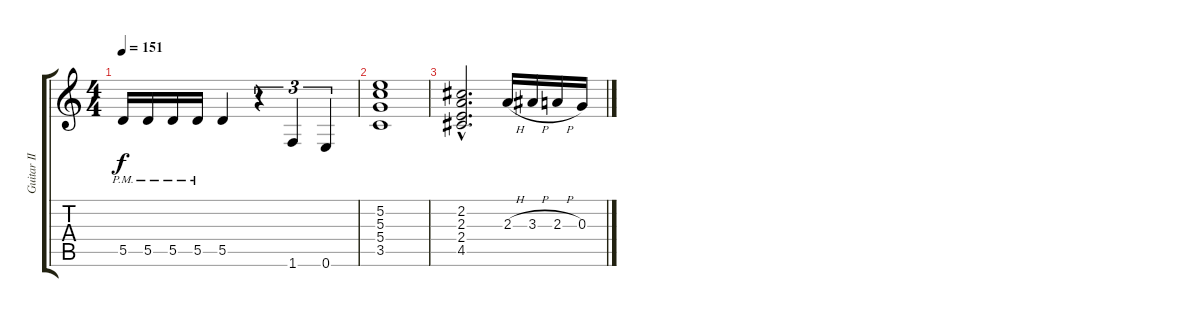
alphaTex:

\track ("Guitar II" "Guitar II") {instrument overdrivenguitar}
\staff {score tabs}
\tuning (E4 B3 G3 D3 A2 E2) {hide}
\ts (4 4)
\tempo 151
\clef g2
\ks c
5.5{pm}.16{dy f} 5.5{pm}.16 5.5{pm}.16 5.5{pm}.16 5.5.4 r.4{tu (3 2)} 1.6.4{tu (3 2)} 0.6.4{tu (3 2)} |
(5.2 5.3 5.4 3.5).1 |
(2.2{hac} 2.3{hac} 2.4{hac} 4.5{hac}).2{d} 2.3{h}.16 3.3{h}.16 2.3{h}.16 0.3.16
